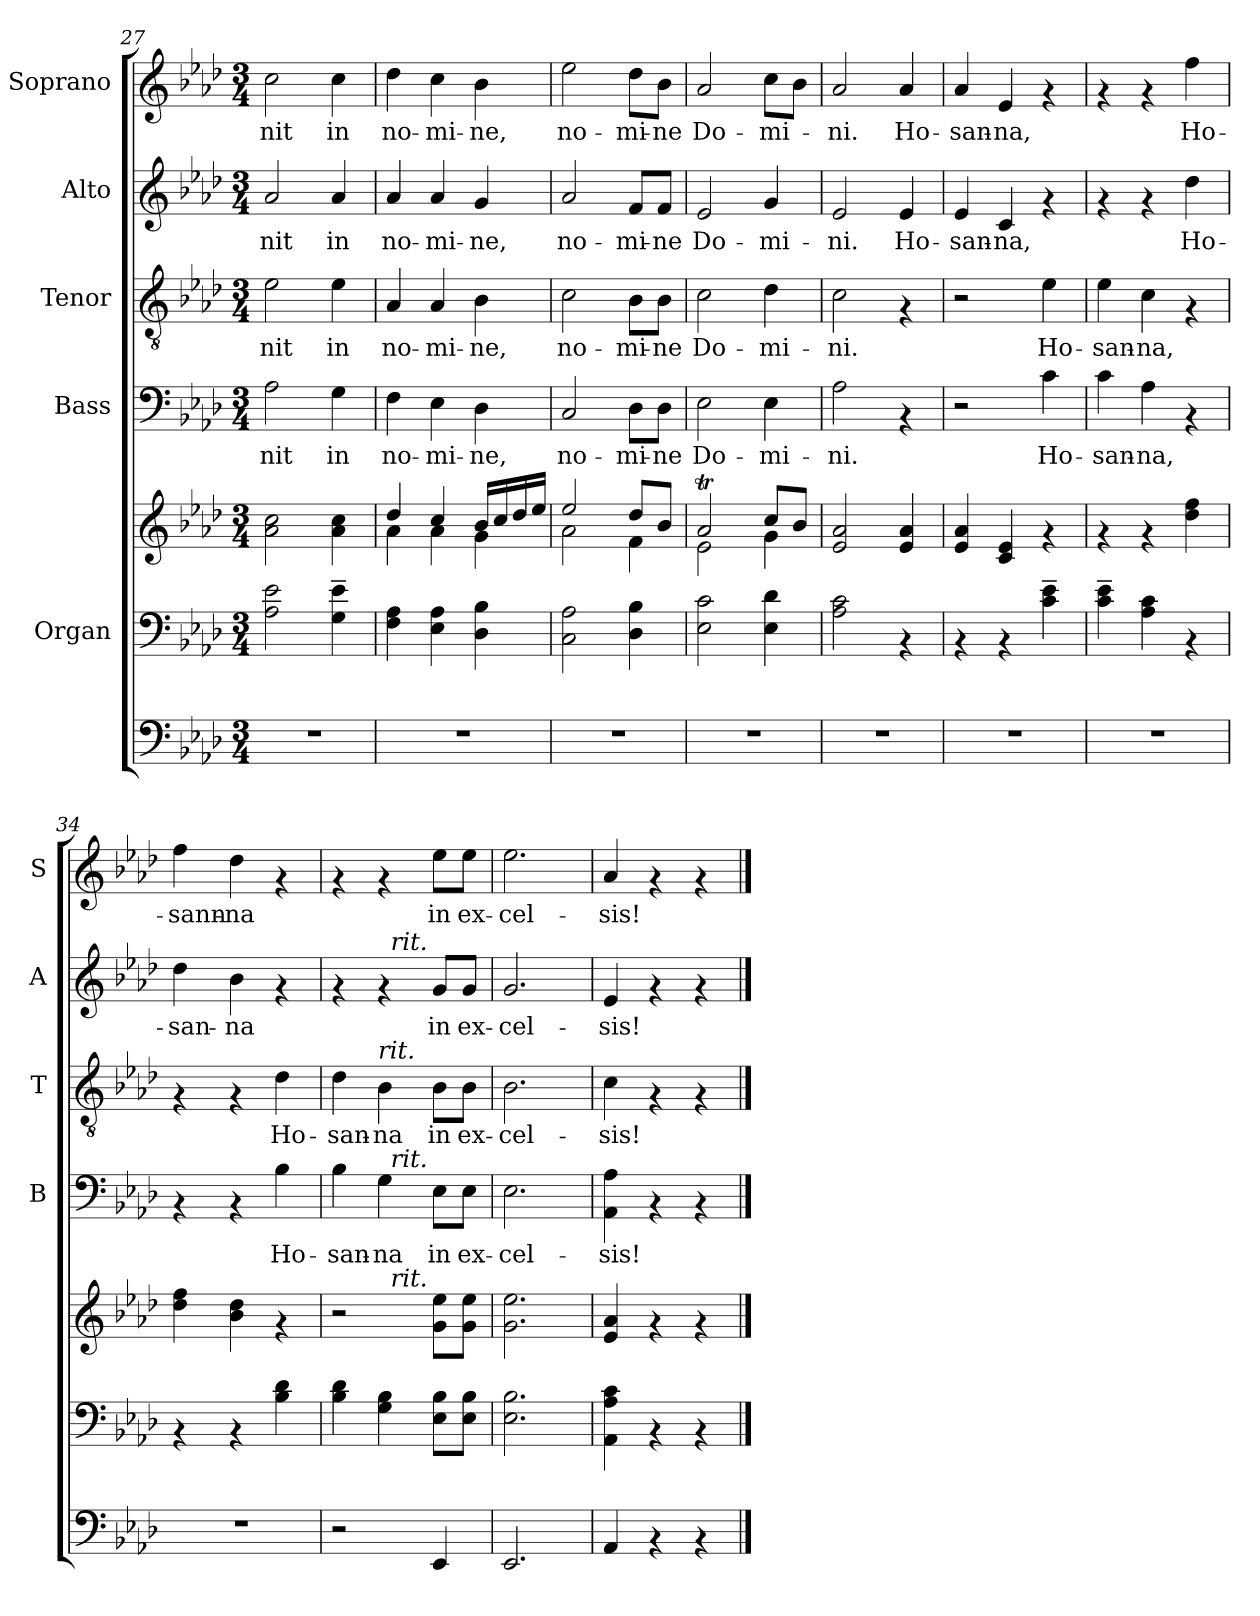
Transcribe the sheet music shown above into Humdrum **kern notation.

**kern	**kern	**kern	**kern	**text	**kern	**text	**kern	**text	**kern	**text
*part6	*part5	*part5	*part4	*part4	*part3	*part3	*part2	*part2	*part1	*part1
*staff7	*staff6	*staff5	*staff4	*staff4	*staff3	*staff3	*staff2	*staff2	*staff1	*staff1
*	*I"Organ	*	*I"Bass	*	*I"Tenor	*	*I"Alto	*	*I"Soprano	*
*	*	*	*I'B	*	*I'T	*	*I'A	*	*I'S	*
*clefF4	*clefF4	*clefG2	*clefF4	*	*clefGv2	*	*clefG2	*	*clefG2	*
*k[b-e-a-d-]	*k[b-e-a-d-]	*k[b-e-a-d-]	*k[b-e-a-d-]	*	*k[b-e-a-d-]	*	*k[b-e-a-d-]	*	*k[b-e-a-d-]	*
*A-:	*A-:	*A-:	*A-:	*	*A-:	*	*A-:	*	*A-:	*
*M3/4	*M3/4	*M3/4	*M3/4	*	*M3/4	*	*M3/4	*	*M3/4	*
=27	=27	=27	=27	=27	=27	=27	=27	=27	=27	=27
!	!	!	!	!LO:LY:b	!	!LO:LY:b	!	!LO:LY:b	!	!LO:LY:b
2.r	2A-\ 2e-\	2a-\ 2cc\	2A-\	-nit	2e-\	-nit	2a-/	-nit	2cc\	-nit
!	!	!	!	!LO:LY:b	!	!LO:LY:b	!	!LO:LY:b	!	!LO:LY:b
.	4G\~> 4e-\~>	4a-\ 4cc\	4G\	in	4e-\	in	4a-/	in	4cc\	in
=28	=28	=28	=28	=28	=28	=28	=28	=28	=28	=28
*	*	*^	*	*	*	*	*	*	*	*
!	!	!	!	!	!LO:LY:b	!	!LO:LY:b	!	!LO:LY:b	!	!LO:LY:b
2.r	4F\ 4A-\	4dd-/	4a-\	4F\	no-	4A-/	no-	4a-/	no-	4dd-\	no-
!	!	!	!	!	!LO:LY:b	!	!LO:LY:b	!	!LO:LY:b	!	!LO:LY:b
.	4E-\ 4A-\	4cc/	4a-\	4E-\	-mi-	4A-/	-mi-	4a-/	-mi-	4cc\	-mi-
!	!	!	!	!	!LO:LY:b	!	!LO:LY:b	!	!LO:LY:b	!	!LO:LY:b
.	4D-\ 4B-\	16b-/LL	4g\	4D-\	-ne,	4B-\	-ne,	4g/	-ne,	4b-\	-ne,
.	.	16cc/	.	.	.	.	.	.	.	.	.
.	.	16dd-/	.	.	.	.	.	.	.	.	.
.	.	16ee-/JJ	.	.	.	.	.	.	.	.	.
=29	=29	=29	=29	=29	=29	=29	=29	=29	=29	=29	=29
!	!	!	!	!	!LO:LY:b	!	!LO:LY:b	!	!LO:LY:b	!	!LO:LY:b
2.r	2C\ 2A-\	2ee-/	2a-\	2C/	no-	2c\	no-	2a-/	no-	2ee-\	no-
!	!	!	!	!	!LO:LY:b	!	!LO:LY:b	!	!LO:LY:b	!	!LO:LY:b
.	4D-\ 4B-\	8dd-/L	4f\	8D-\L	-mi-	8B-\L	-mi-	8f/L	-mi-	8dd-\L	-mi-
!	!	!	!	!	!LO:LY:b	!	!LO:LY:b	!	!LO:LY:b	!	!LO:LY:b
.	.	8b-/J	.	8D-\J	-ne	8B-\J	-ne	8f/J	-ne	8b-\J	-ne
!!LO:PB:g=z
=30	=30	=30	=30	=30	=30	=30	=30	=30	=30	=30	=30
!	!	!	!	!	!LO:LY:b	!	!LO:LY:b	!	!LO:LY:b	!	!LO:LY:b
2.r	2E-\ 2c\	2a-T/	2e-\	2E-\	Do-	2c\	Do-	2e-/	Do-	2a-/	Do-
!	!	!	!	!	!LO:LY:b	!	!LO:LY:b	!	!LO:LY:b	!	!LO:LY:b
.	4E-\ 4d-\	8cc/L	4g\	4E-\	-mi-	4d-\	-mi-	4g/	-mi-	8cc\L	-mi-
.	.	8b-/J	.	.	.	.	.	.	.	8b-\J	.
*	*	*v	*v	*	*	*	*	*	*	*	*
=31	=31	=31	=31	=31	=31	=31	=31	=31	=31	=31
!	!	!	!	!LO:LY:b	!	!LO:LY:b	!	!LO:LY:b	!	!LO:LY:b
2.r	2A-\ 2c\	2e-/ 2a-/	2A-\	-ni.	2c\	-ni.	2e-/	-ni.	2a-/	-ni.
!	!	!	!	!	!	!	!	!LO:LY:b	!	!LO:LY:b
.	4rAA	4e-/ 4a-/	4rAA	.	4rF	.	4e-/	Ho-	4a-/	Ho-
=32	=32	=32	=32	=32	=32	=32	=32	=32	=32	=32
!	!	!	!	!	!	!	!	!LO:LY:b	!	!LO:LY:b
2.r	4rAA	4e-/ 4a-/	2r	.	2r	.	4e-/	-san-	4a-/	-san-
!	!	!	!	!	!	!	!	!LO:LY:b	!	!LO:LY:b
.	4rAA	4c/ 4e-/	.	.	.	.	4c/	-na,	4e-/	-na,
!	!	!	!	!LO:LY:b	!	!LO:LY:b	!	!	!	!
.	4c\~> 4e-\~>	4rf	4c\	Ho-	4e-\	Ho-	4rf	.	4rf	.
=33	=33	=33	=33	=33	=33	=33	=33	=33	=33	=33
!	!	!	!	!LO:LY:b	!	!LO:LY:b	!	!	!	!
2.r	4c\~> 4e-\~>	4rf	4c\	-san-	4e-\	-san-	4rf	.	4rf	.
!	!	!	!	!LO:LY:b	!	!LO:LY:b	!	!	!	!
.	4A-\ 4c\	4rf	4A-\	-na,	4c\	-na,	4rf	.	4rf	.
!	!	!	!	!	!	!	!	!LO:LY:b	!	!LO:LY:b
.	4rAA	4dd-\ 4ff\	4rAA	.	4rF	.	4dd-\	Ho-	4ff\	Ho-
=34	=34	=34	=34	=34	=34	=34	=34	=34	=34	=34
!	!	!	!	!	!	!	!	!LO:LY:b	!	!LO:LY:b
2.r	4rAA	4dd-\ 4ff\	4rAA	.	4rF	.	4dd-\	-san-	4ff\	-sann-
!	!	!	!	!	!	!	!	!LO:LY:b	!	!LO:LY:b
.	4rAA	4b-\ 4dd-\	4rAA	.	4rF	.	4b-\	-na	4dd-\	-na
!	!	!	!	!LO:LY:b	!	!LO:LY:b	!	!	!	!
.	4B-\ 4d-\	4rf	4B-\	Ho-	4d-\	Ho-	4rf	.	4rf	.
=35	=35	=35	=35	=35	=35	=35	=35	=35	=35	=35
!	!	!	!	!LO:LY:b	!	!LO:LY:b	!	!	!	!
*	*	*^	*^	*	*	*	*^	*	*	*
2r	4B-\ 4d-\	2r	4ryy	4B-\	4ryy	-san-	4d-\	-san-	4rf	4ryy	.	4rf	.
!	!	!	!	!	!	!	!LO:TX:a:i:t=rit.	!	!	!	!	!	!
!	!	!	!	!	!	!LO:LY:b	!	!LO:LY:b	!	!	!	!	!
.	4G\ 4B-\	.	32ryy	4G\	32ryy	-na	4B-\	-na	4rf	32ryy	.	4rf	.
!	!	!	!	!	!	!	!	!	!	!LO:TX:a:i:t=rit.	!	!	!
!	!	!	!	!	!LO:TX:a:i:t=rit.	!	!	!	!	!	!	!	!
!	!	!	!LO:TX:a:i:t=rit.	!	!	!	!	!	!	!	!	!	!
.	.	.	4...ryy	.	4...ryy	.	.	.	.	4...ryy	.	.	.
!	!	!	!	!	!	!LO:LY:b	!	!LO:LY:b	!	!	!LO:LY:b	!	!LO:LY:b
4EE-/	8E-\ 8B-\L	8g\ 8ee-\L	.	8E-\L	.	in	8B-\L	in	8g/L	.	in	8ee-\L	in
!	!	!	!	!	!	!LO:LY:b	!	!LO:LY:b	!	!	!LO:LY:b	!	!LO:LY:b
.	8E-\ 8B-\J	8g\ 8ee-\J	.	8E-\J	.	ex-	8B-\J	ex-	8g/J	.	ex-	8ee-\J	ex-
=36	=36	=36	=36	=36	=36	=36	=36	=36	=36	=36	=36	=36	=36
!	!	!	!	!	!	!LO:LY:b	!	!LO:LY:b	!	!	!LO:LY:b	!	!LO:LY:b
*	*	*v	*v	*	*	*	*	*	*v	*v	*	*	*
*	*	*	*v	*v	*	*	*	*	*	*	*
2.EE-/	2.E-\ 2.B-\	2.g\ 2.ee-\	2.E-\	-cel-	2.B-\	-cel-	2.g/	-cel-	2.ee-\	-cel-
=37	=37	=37	=37	=37	=37	=37	=37	=37	=37	=37
!	!	!	!	!LO:LY:b	!	!LO:LY:b	!	!LO:LY:b	!	!LO:LY:b
4AA-/	4AA-\ 4A-\ 4c\	4e-/ 4a-/	4AA-\ 4A-\	-sis!	4c\	-sis!	4e-/	-sis!	4a-/	-sis!
4rAA	4rAA	4rf	4rAA	.	4rF	.	4rf	.	4rf	.
4rAA	4rAA	4rf	4rAA	.	4rF	.	4rf	.	4rf	.
==	==	==	==	==	==	==	==	==	==	==
*-	*-	*-	*-	*-	*-	*-	*-	*-	*-	*-
